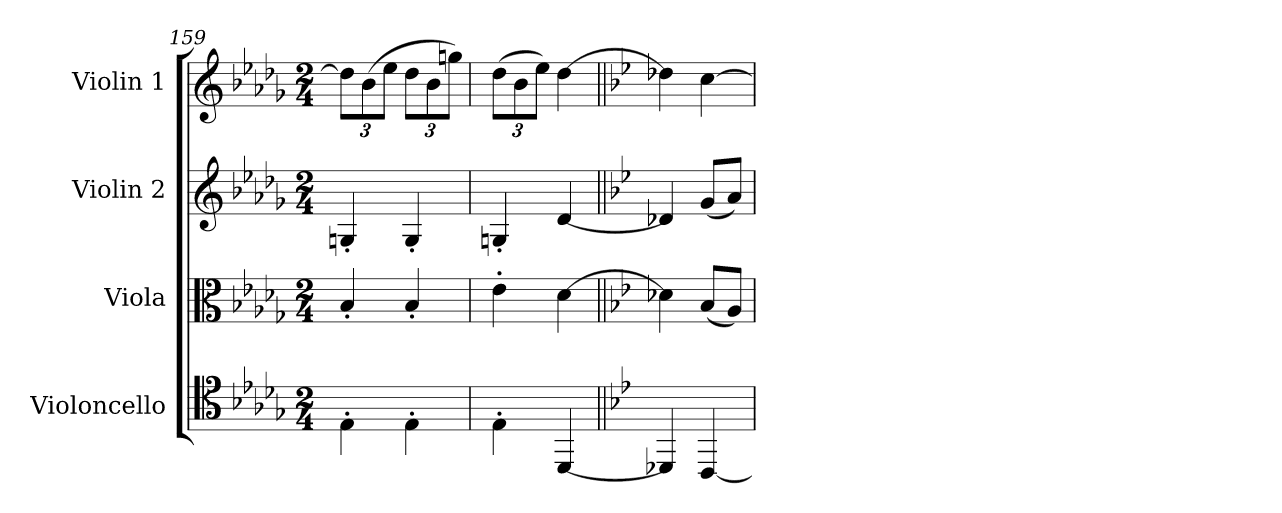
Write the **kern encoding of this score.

**kern	**kern	**kern	**kern
*part4	*part3	*part2	*part1
*staff4	*staff3	*staff2	*staff1
*I"Violoncello	*I"Viola	*I"Violin 2	*I"Violin 1
*I'Vc	*I'Vla	*I'Vln	*I'Vln
!!LO:LB:g=z
*clefC4	*clefC3	*clefG2	*clefG2
*k[b-e-a-d-g-]	*k[b-e-a-d-g-]	*k[b-e-a-d-g-]	*k[b-e-a-d-g-]
*M2/4	*M2/4	*M2/4	*M2/4
=159	=159	=159	=159
4E-'\	4B-'/	4Gn'/	12dd-\L]
.	.	.	(12b-\
.	.	.	12ee-\J
*	*	*	*Xbrackettup
4E-'\	4B-'/	4G'/	12dd-\L
.	.	.	12b-\
.	.	.	12ggn\J)
=160	=160	=160	=160
4E-'\	4e-'\	4Gn'/	(12dd-\L
.	.	.	12b-\
.	.	.	12ee-\J)
[4DD-/	[4d-\	[4d-/	[4dd-\
=161||	=161||	=161||	=161||
*k[b-e-]	*k[b-e-]	*k[b-e-]	*k[b-e-]
4DD-X/]	4d-X\]	4d-X/]	4dd-X\]
[4CC/	(8B-/L	(8g/L	[4cc\
.	8A/J)	8a/J)	.
=	=	=	=
*-	*-	*-	*-
